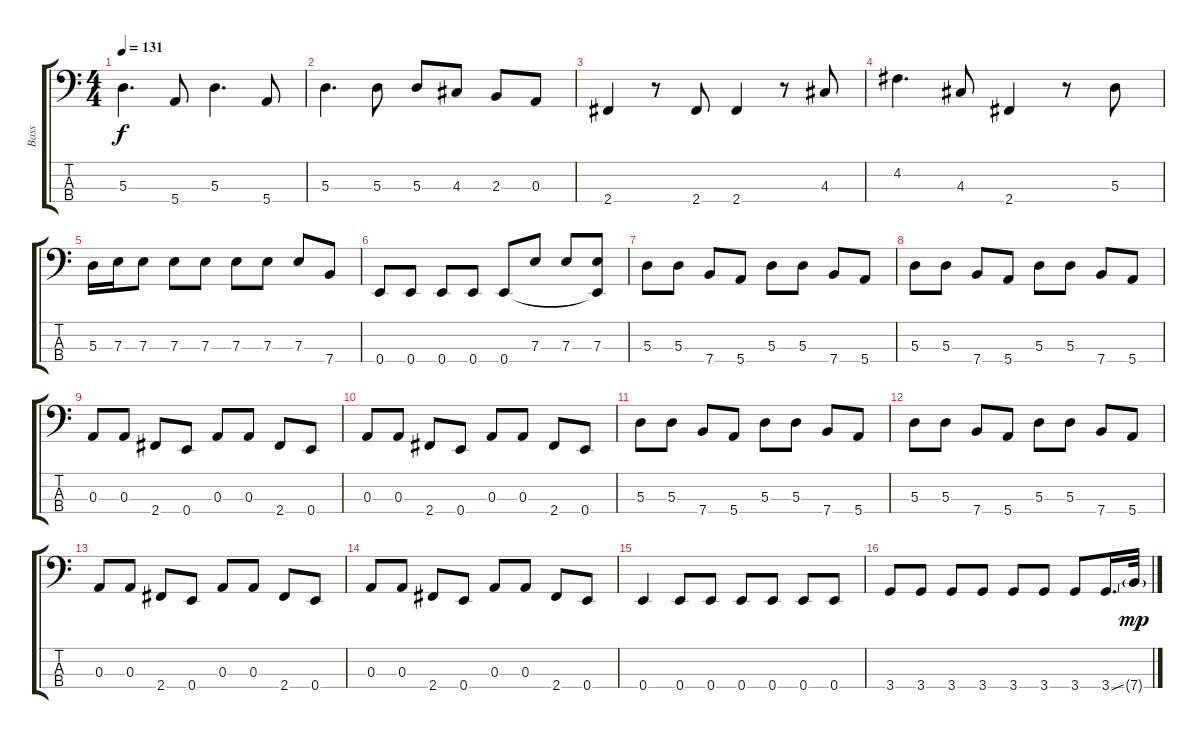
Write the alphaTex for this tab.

\track ("Bass" "Bass") {instrument electricbasspick}
\staff {score tabs}
\tuning (G2 D2 A1 E1) {hide}
\ts (4 4)
\tempo 131
\clef f4
\ks c
5.3.4{d dy f} 5.4.8 5.3.4{d} 5.4.8 |
5.3.4{d} 5.3.8 5.3.8 4.3.8 2.3.8 0.3.8 |
2.4.4 r.8 2.4.8 2.4.4 r.8 4.3.8 |
4.2.4{d} 4.3.8 2.4.4 r.8 5.3.8 |
5.3.16 7.3.16 7.3.8 7.3.8 7.3.8 7.3.8 7.3.8 7.3.8 7.4.8 |
0.4.8 0.4.8 0.4.8 0.4.8 0.4.8 7.3.8 7.3.8 (7.3 0.4{t}).8 |
5.3.8 5.3.8 7.4.8 5.4.8 5.3.8 5.3.8 7.4.8 5.4.8 |
5.3.8 5.3.8 7.4.8 5.4.8 5.3.8 5.3.8 7.4.8 5.4.8 |
0.3.8 0.3.8 2.4.8 0.4.8 0.3.8 0.3.8 2.4.8 0.4.8 |
0.3.8 0.3.8 2.4.8 0.4.8 0.3.8 0.3.8 2.4.8 0.4.8 |
5.3.8 5.3.8 7.4.8 5.4.8 5.3.8 5.3.8 7.4.8 5.4.8 |
5.3.8 5.3.8 7.4.8 5.4.8 5.3.8 5.3.8 7.4.8 5.4.8 |
0.3.8 0.3.8 2.4.8 0.4.8 0.3.8 0.3.8 2.4.8 0.4.8 |
0.3.8 0.3.8 2.4.8 0.4.8 0.3.8 0.3.8 2.4.8 0.4.8 |
0.4.4 0.4.8 0.4.8 0.4.8 0.4.8 0.4.8 0.4.8 |
3.4.8 3.4.8 3.4.8 3.4.8 3.4.8 3.4.8 3.4.8 3.4{ss}.16{d} 7.4{g}.32{dy mp}
